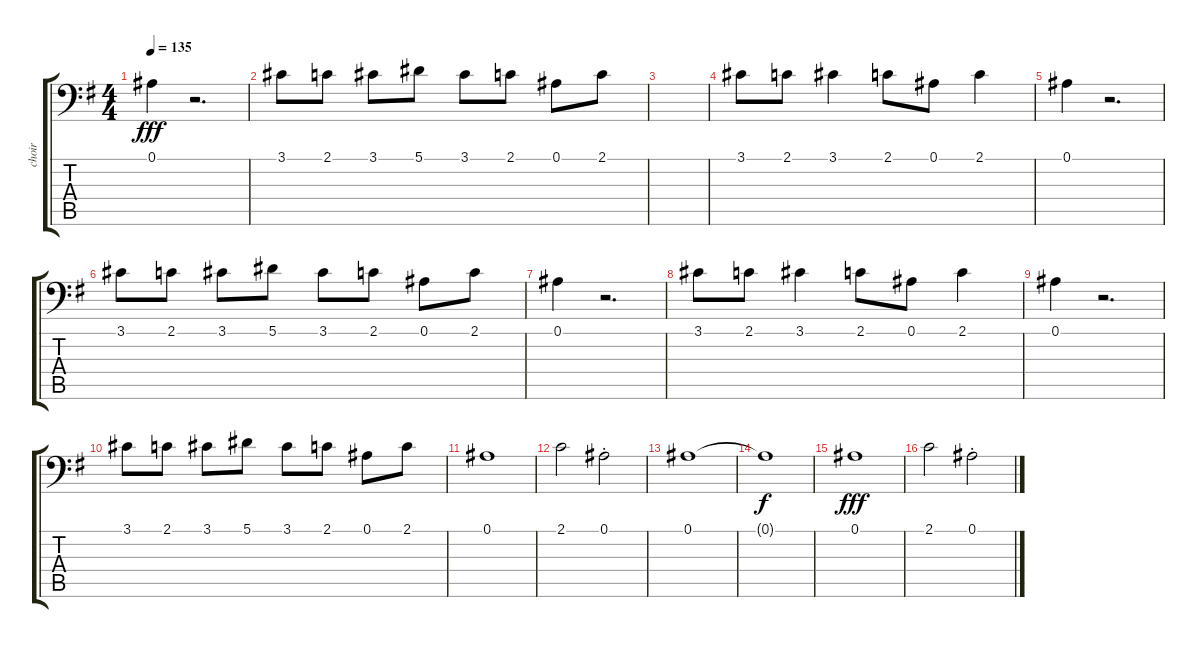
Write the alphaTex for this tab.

\track ("choir" "choir") {instrument choiraahs}
\staff {score tabs}
\tuning (Bb3 F3 Db3 Ab2 Eb2 Bb1) {hide}
\ts (4 4)
\tempo 135
\clef f4
\ks eminor
0.1.4{dy fff} r.2{d} |
3.1.8 2.1.8 3.1.8 5.1.8 3.1.8 2.1.8 0.1.8 2.1.8 |
|
3.1.8 2.1.8 3.1.4 2.1.8 0.1.8 2.1.4 |
0.1.4 r.2{d} |
3.1.8 2.1.8 3.1.8 5.1.8 3.1.8 2.1.8 0.1.8 2.1.8 |
0.1.4 r.2{d} |
3.1.8 2.1.8 3.1.4 2.1.8 0.1.8 2.1.4 |
0.1.4 r.2{d} |
3.1.8 2.1.8 3.1.8 5.1.8 3.1.8 2.1.8 0.1.8 2.1.8 |
0.1.1 |
2.1.2 0.1{st}.2 |
0.1.1 |
0.1{t}.1{dy f} |
0.1.1{dy fff} |
2.1.2 0.1{st}.2
